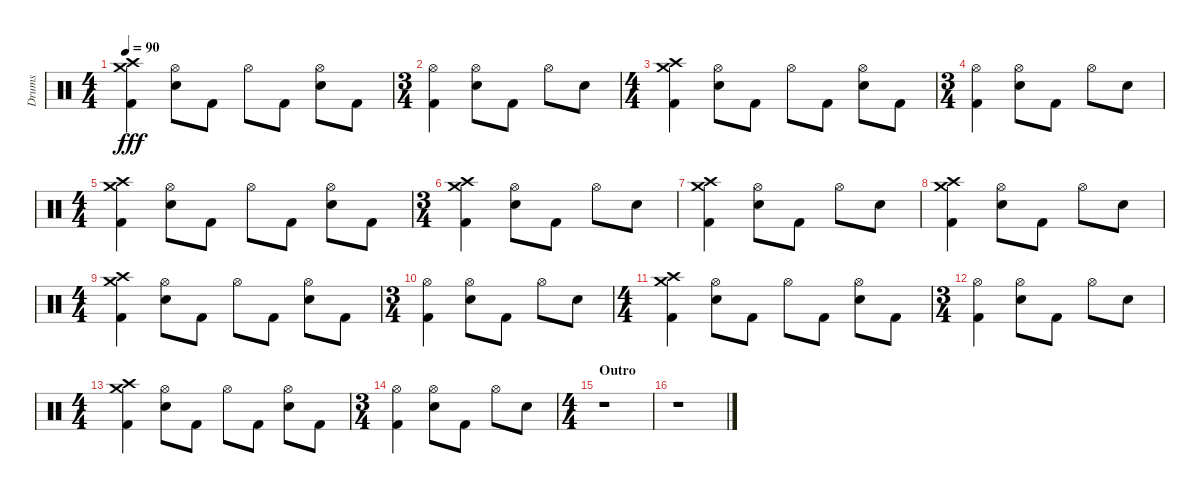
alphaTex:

\track ("Drums" "Drums") {instrument percussion}
\staff {score}
\articulation defaults
\ts (4 4)
\tempo 90
\clef neutral
\ks c
("Crash high (hit)" "Crash medium (hit)" "Kick (hit) 2").4{dy fff} ("Hi-Hat (open)" "Electric Snare (hit)").8 "Kick (hit) 2".8 "Hi-Hat (open)".8 "Kick (hit) 2".8 ("Hi-Hat (open)" "Electric Snare (hit)").8 "Kick (hit) 2".8 |
\ts (3 4)
("Hi-Hat (open)" "Kick (hit) 2").4 ("Hi-Hat (open)" "Electric Snare (hit)").8 "Kick (hit) 2".8 "Hi-Hat (open)".8 "Electric Snare (hit)".8 |
\ts (4 4)
("Crash high (hit)" "Crash medium (hit)" "Kick (hit) 2").4 ("Hi-Hat (open)" "Electric Snare (hit)").8 "Kick (hit) 2".8 "Hi-Hat (open)".8 "Kick (hit) 2".8 ("Hi-Hat (open)" "Electric Snare (hit)").8 "Kick (hit) 2".8 |
\ts (3 4)
("Hi-Hat (open)" "Kick (hit) 2").4 ("Hi-Hat (open)" "Electric Snare (hit)").8 "Kick (hit) 2".8 "Hi-Hat (open)".8 "Electric Snare (hit)".8 |
\ts (4 4)
("Crash high (hit)" "Crash medium (hit)" "Kick (hit) 2").4 ("Hi-Hat (open)" "Electric Snare (hit)").8 "Kick (hit) 2".8 "Hi-Hat (open)".8 "Kick (hit) 2".8 ("Hi-Hat (open)" "Electric Snare (hit)").8 "Kick (hit) 2".8 |
\ts (3 4)
("Crash high (hit)" "Crash medium (hit)" "Kick (hit) 2").4 ("Hi-Hat (open)" "Electric Snare (hit)").8 "Kick (hit) 2".8 "Hi-Hat (open)".8 "Electric Snare (hit)".8 |
("Crash high (hit)" "Crash medium (hit)" "Kick (hit) 2").4 ("Hi-Hat (open)" "Electric Snare (hit)").8 "Kick (hit) 2".8 "Hi-Hat (open)".8 "Electric Snare (hit)".8 |
("Crash high (hit)" "Crash medium (hit)" "Kick (hit) 2").4 ("Hi-Hat (open)" "Electric Snare (hit)").8 "Kick (hit) 2".8 "Hi-Hat (open)".8 "Electric Snare (hit)".8 |
\ts (4 4)
("Crash high (hit)" "Crash medium (hit)" "Kick (hit) 2").4 ("Hi-Hat (open)" "Electric Snare (hit)").8 "Kick (hit) 2".8 "Hi-Hat (open)".8 "Kick (hit) 2".8 ("Hi-Hat (open)" "Electric Snare (hit)").8 "Kick (hit) 2".8 |
\ts (3 4)
("Hi-Hat (open)" "Kick (hit) 2").4 ("Hi-Hat (open)" "Electric Snare (hit)").8 "Kick (hit) 2".8 "Hi-Hat (open)".8 "Electric Snare (hit)".8 |
\ts (4 4)
("Crash high (hit)" "Crash medium (hit)" "Kick (hit) 2").4 ("Hi-Hat (open)" "Electric Snare (hit)").8 "Kick (hit) 2".8 "Hi-Hat (open)".8 "Kick (hit) 2".8 ("Hi-Hat (open)" "Electric Snare (hit)").8 "Kick (hit) 2".8 |
\ts (3 4)
("Hi-Hat (open)" "Kick (hit) 2").4 ("Hi-Hat (open)" "Electric Snare (hit)").8 "Kick (hit) 2".8 "Hi-Hat (open)".8 "Electric Snare (hit)".8 |
\ts (4 4)
("Crash high (hit)" "Crash medium (hit)" "Kick (hit) 2").4 ("Hi-Hat (open)" "Electric Snare (hit)").8 "Kick (hit) 2".8 "Hi-Hat (open)".8 "Kick (hit) 2".8 ("Hi-Hat (open)" "Electric Snare (hit)").8 "Kick (hit) 2".8 |
\ts (3 4)
("Hi-Hat (open)" "Kick (hit) 2").4 ("Hi-Hat (open)" "Electric Snare (hit)").8 "Kick (hit) 2".8 "Hi-Hat (open)".8 "Electric Snare (hit)".8 |
\ts (4 4)
\section ("" "Outro")
r.1 |
r.1
